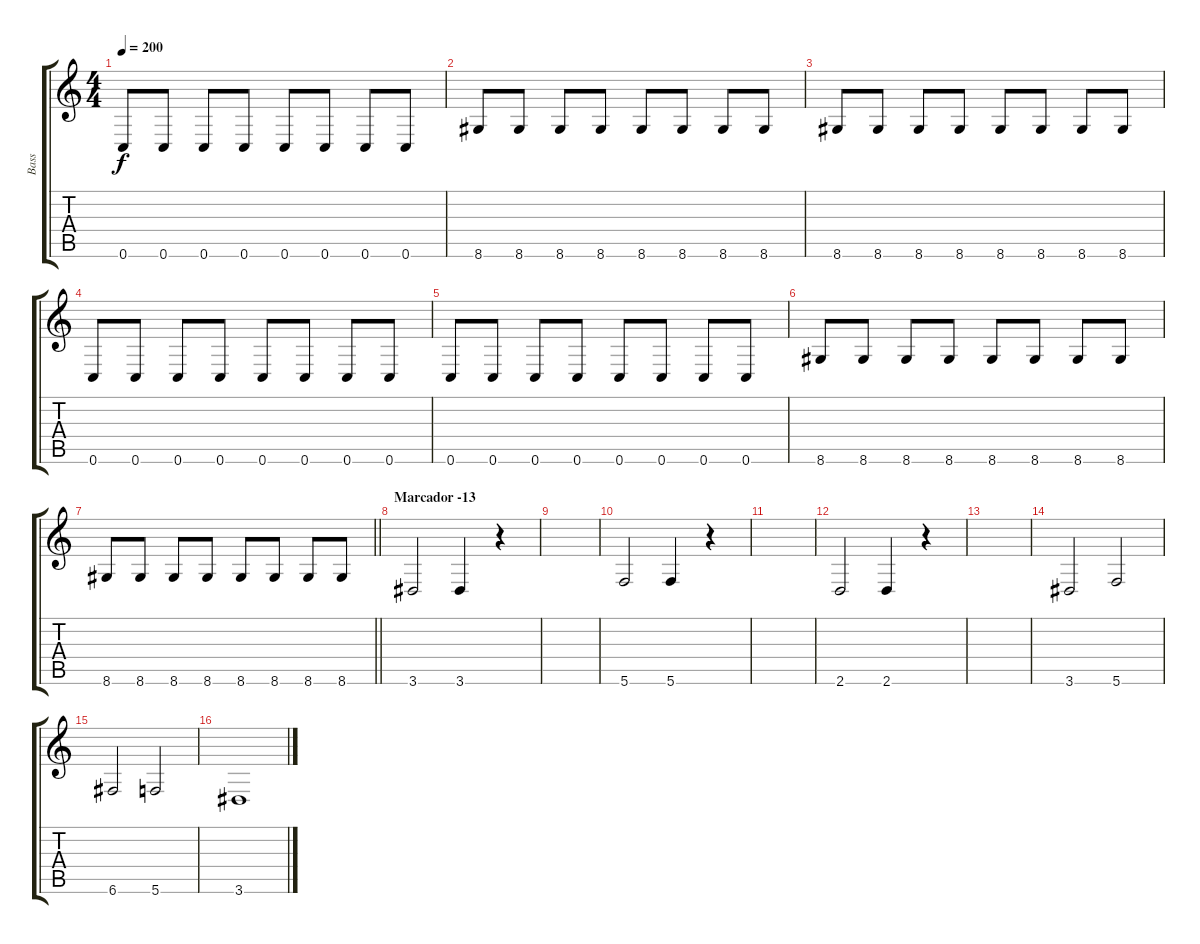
\track ("Bass" "Bass") {instrument electricbassfinger}
\staff {score tabs}
\tuning (D4 A3 F3 C3 G2 C2) {hide}
\ts (4 4)
\tempo 200
\clef g2
\ks c
0.6.8{dy f} 0.6.8 0.6.8 0.6.8 0.6.8 0.6.8 0.6.8 0.6.8 |
8.6.8 8.6.8 8.6.8 8.6.8 8.6.8 8.6.8 8.6.8 8.6.8 |
8.6.8 8.6.8 8.6.8 8.6.8 8.6.8 8.6.8 8.6.8 8.6.8 |
0.6.8 0.6.8 0.6.8 0.6.8 0.6.8 0.6.8 0.6.8 0.6.8 |
0.6.8 0.6.8 0.6.8 0.6.8 0.6.8 0.6.8 0.6.8 0.6.8 |
8.6.8 8.6.8 8.6.8 8.6.8 8.6.8 8.6.8 8.6.8 8.6.8 |
\barLineRight lightlight
8.6.8 8.6.8 8.6.8 8.6.8 8.6.8 8.6.8 8.6.8 8.6.8 |
\section ("" "Marcador -13")
3.6.2 3.6.4 r.4 |
|
5.6.2 5.6.4 r.4 |
|
2.6.2 2.6.4 r.4 |
|
3.6.2 5.6.2 |
6.6.2 5.6.2 |
3.6.1
